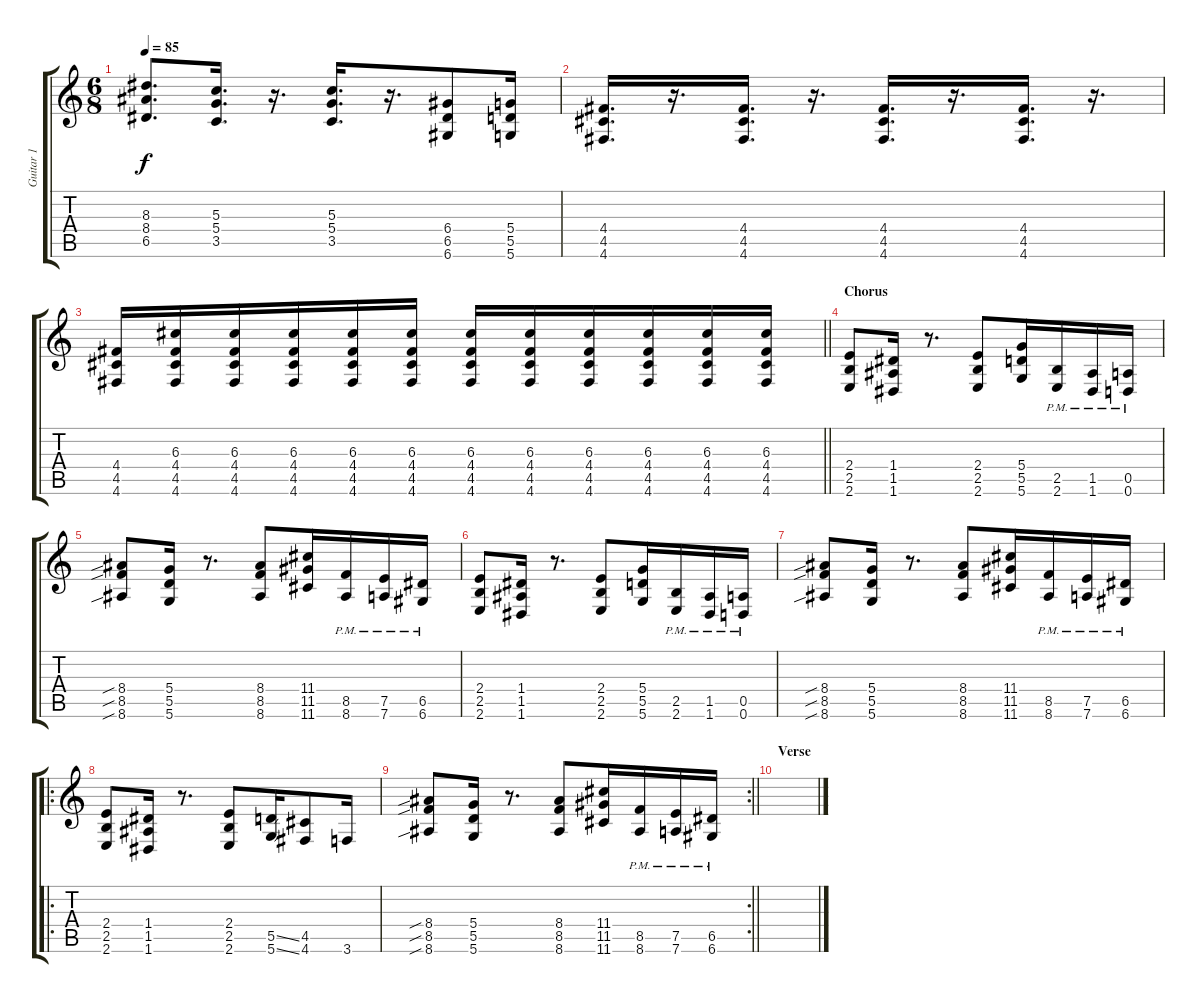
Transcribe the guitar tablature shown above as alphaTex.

\track ("Guitar 1" "Guitar 1") {instrument distortionguitar}
\staff {score tabs}
\tuning (E4 B3 G3 D3 A2 D2) {hide}
\ts (6 8)
\tempo 85
\clef g2
\ks c
(8.3 8.4 6.5).8{d dy f} (5.3 5.4 3.5).16{d} r.16{d} (5.3 5.4 3.5).16{d} r.16{d} (6.4 6.5 6.6).8 (5.4 5.5 5.6).16 |
(4.4 4.5 4.6).16{d} r.16{d} (4.4 4.5 4.6).16{d} r.16{d} (4.4 4.5 4.6).16{d} r.16{d} (4.4 4.5 4.6).16{d} r.16{d} |
\barLineRight lightlight
(4.4 4.5 4.6).16 (6.3 4.4 4.5 4.6).16 (6.3 4.4 4.5 4.6).16 (6.3 4.4 4.5 4.6).16 (6.3 4.4 4.5 4.6).16 (6.3 4.4 4.5 4.6).16 (6.3 4.4 4.5 4.6).16 (6.3 4.4 4.5 4.6).16 (6.3 4.4 4.5 4.6).16 (6.3 4.4 4.5 4.6).16 (6.3 4.4 4.5 4.6).16 (6.3 4.4 4.5 4.6).16 |
\section ("" "Chorus")
(2.4 2.5 2.6).8 (1.4 1.5 1.6).16 r.8{d} (2.4 2.5 2.6).8 (5.4 5.5 5.6).16 (2.5{pm} 2.6{pm}).16 (1.5{pm} 1.6{pm}).16 (0.5{pm} 0.6{pm}).16 |
(8.4{sib} 8.5{sib} 8.6{sib}).8 (5.4 5.5 5.6).16 r.8{d} (8.4 8.5 8.6).8 (11.4 11.5 11.6).16 (8.5{pm} 8.6{pm}).16 (7.5{pm} 7.6{pm}).16 (6.5{pm} 6.6{pm}).16 |
(2.4 2.5 2.6).8 (1.4 1.5 1.6).16 r.8{d} (2.4 2.5 2.6).8 (5.4 5.5 5.6).16 (2.5{pm} 2.6{pm}).16 (1.5{pm} 1.6{pm}).16 (0.5{pm} 0.6{pm}).16 |
(8.4{sib} 8.5{sib} 8.6{sib}).8 (5.4 5.5 5.6).16 r.8{d} (8.4 8.5 8.6).8 (11.4 11.5 11.6).16 (8.5{pm} 8.6{pm}).16 (7.5{pm} 7.6{pm}).16 (6.5{pm} 6.6{pm}).16 |
\ro
(2.4 2.5 2.6).8 (1.4 1.5 1.6).16 r.8{d} (2.4 2.5 2.6).8 (5.5{ss} 5.6{ss}).16 (4.5 4.6).8 3.6.16 |
\rc 2
\barLineRight lightlight
(8.4{sib} 8.5{sib} 8.6{sib}).8 (5.4 5.5 5.6).16 r.8{d} (8.4 8.5 8.6).8 (11.4 11.5 11.6).16 (8.5{pm} 8.6{pm}).16 (7.5{pm} 7.6{pm}).16 (6.5{pm} 6.6{pm}).16 |
\section ("" "Verse")
